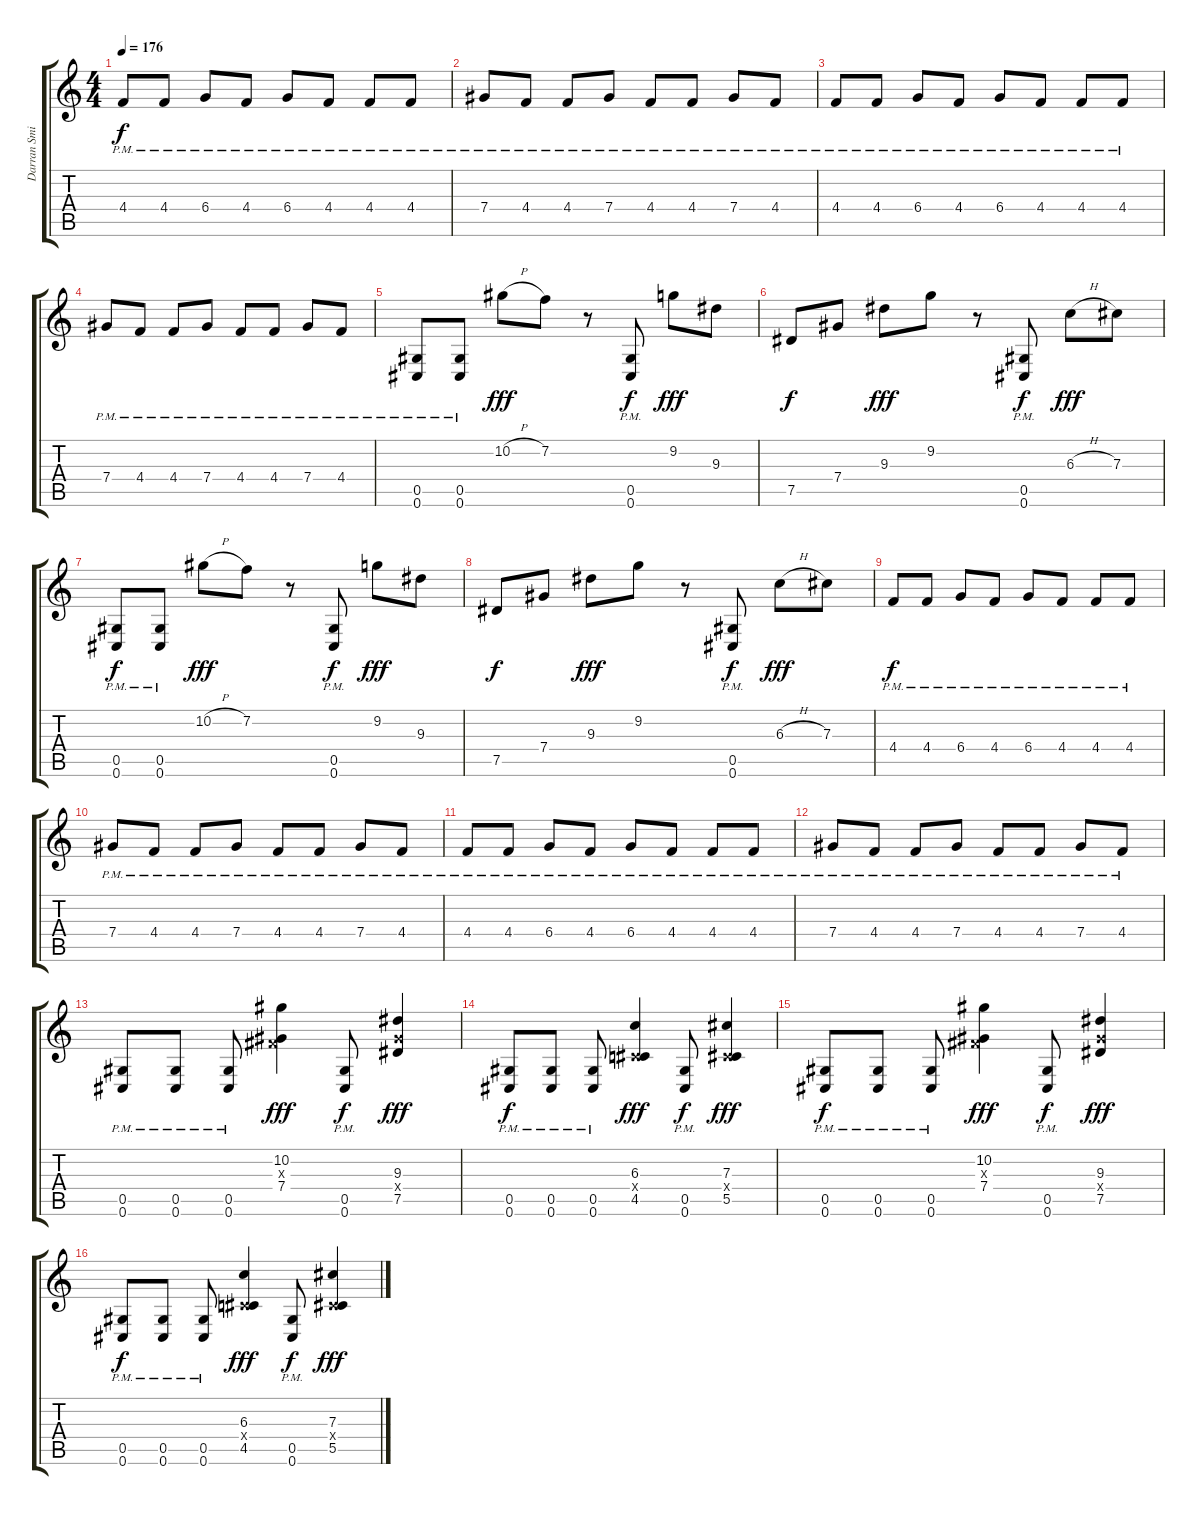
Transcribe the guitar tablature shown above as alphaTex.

\track ("Darran Smith (guitar)" "Darran Smi") {instrument distortionguitar}
\staff {score tabs}
\tuning (Eb4 Bb3 Gb3 Db3 Ab2 Db2) {hide}
\ts (4 4)
\tempo 176
\clef g2
\ks c
4.4{pm}.8{dy f} 4.4{pm}.8 6.4{pm}.8 4.4{pm}.8 6.4{pm}.8 4.4{pm}.8 4.4{pm}.8 4.4{pm}.8 |
7.4{pm}.8 4.4{pm}.8 4.4{pm}.8 7.4{pm}.8 4.4{pm}.8 4.4{pm}.8 7.4{pm}.8 4.4{pm}.8 |
4.4{pm}.8 4.4{pm}.8 6.4{pm}.8 4.4{pm}.8 6.4{pm}.8 4.4{pm}.8 4.4{pm}.8 4.4{pm}.8 |
7.4{pm}.8 4.4{pm}.8 4.4{pm}.8 7.4{pm}.8 4.4{pm}.8 4.4{pm}.8 7.4{pm}.8 4.4{pm}.8 |
(0.5{pm} 0.6{pm}).8 (0.5{pm} 0.6{pm}).8 10.2{h}.8{dy fff} 7.2.8 r.8 (0.5{pm} 0.6{pm}).8{dy f} 9.2.8{dy fff} 9.3.8 |
7.5.8{dy f} 7.4.8 9.3.8{dy fff} 9.2.8 r.8 (0.5{pm} 0.6{pm}).8{dy f} 6.3{h}.8{dy fff} 7.3.8 |
(0.5{pm} 0.6{pm}).8{dy f} (0.5{pm} 0.6{pm}).8 10.2{h}.8{dy fff} 7.2.8 r.8 (0.5{pm} 0.6{pm}).8{dy f} 9.2.8{dy fff} 9.3.8 |
7.5.8{dy f} 7.4.8 9.3.8{dy fff} 9.2.8 r.8 (0.5{pm} 0.6{pm}).8{dy f} 6.3{h}.8{dy fff} 7.3.8 |
4.4{pm}.8{dy f} 4.4{pm}.8 6.4{pm}.8 4.4{pm}.8 6.4{pm}.8 4.4{pm}.8 4.4{pm}.8 4.4{pm}.8 |
7.4{pm}.8 4.4{pm}.8 4.4{pm}.8 7.4{pm}.8 4.4{pm}.8 4.4{pm}.8 7.4{pm}.8 4.4{pm}.8 |
4.4{pm}.8 4.4{pm}.8 6.4{pm}.8 4.4{pm}.8 6.4{pm}.8 4.4{pm}.8 4.4{pm}.8 4.4{pm}.8 |
7.4{pm}.8 4.4{pm}.8 4.4{pm}.8 7.4{pm}.8 4.4{pm}.8 4.4{pm}.8 7.4{pm}.8 4.4{pm}.8 |
(0.5{pm} 0.6{pm}).8 (0.5{pm} 0.6{pm}).8 (0.5{pm} 0.6{pm}).8 (10.2 0.3{x} 7.4).4{dy fff} (0.5{pm} 0.6{pm}).8{dy f} (9.3 7.4{x} 7.5).4{dy fff} |
(0.5{pm} 0.6{pm}).8{dy f} (0.5{pm} 0.6{pm}).8 (0.5{pm} 0.6{pm}).8 (6.3 0.4{x} 4.5).4{dy fff} (0.5{pm} 0.6{pm}).8{dy f} (7.3 0.4{x} 5.5).4{dy fff} |
(0.5{pm} 0.6{pm}).8{dy f} (0.5{pm} 0.6{pm}).8 (0.5{pm} 0.6{pm}).8 (10.2 0.3{x} 7.4).4{dy fff} (0.5{pm} 0.6{pm}).8{dy f} (9.3 7.4{x} 7.5).4{dy fff} |
(0.5{pm} 0.6{pm}).8{dy f} (0.5{pm} 0.6{pm}).8 (0.5{pm} 0.6{pm}).8 (6.3 0.4{x} 4.5).4{dy fff} (0.5{pm} 0.6{pm}).8{dy f} (7.3 0.4{x} 5.5).4{dy fff}
